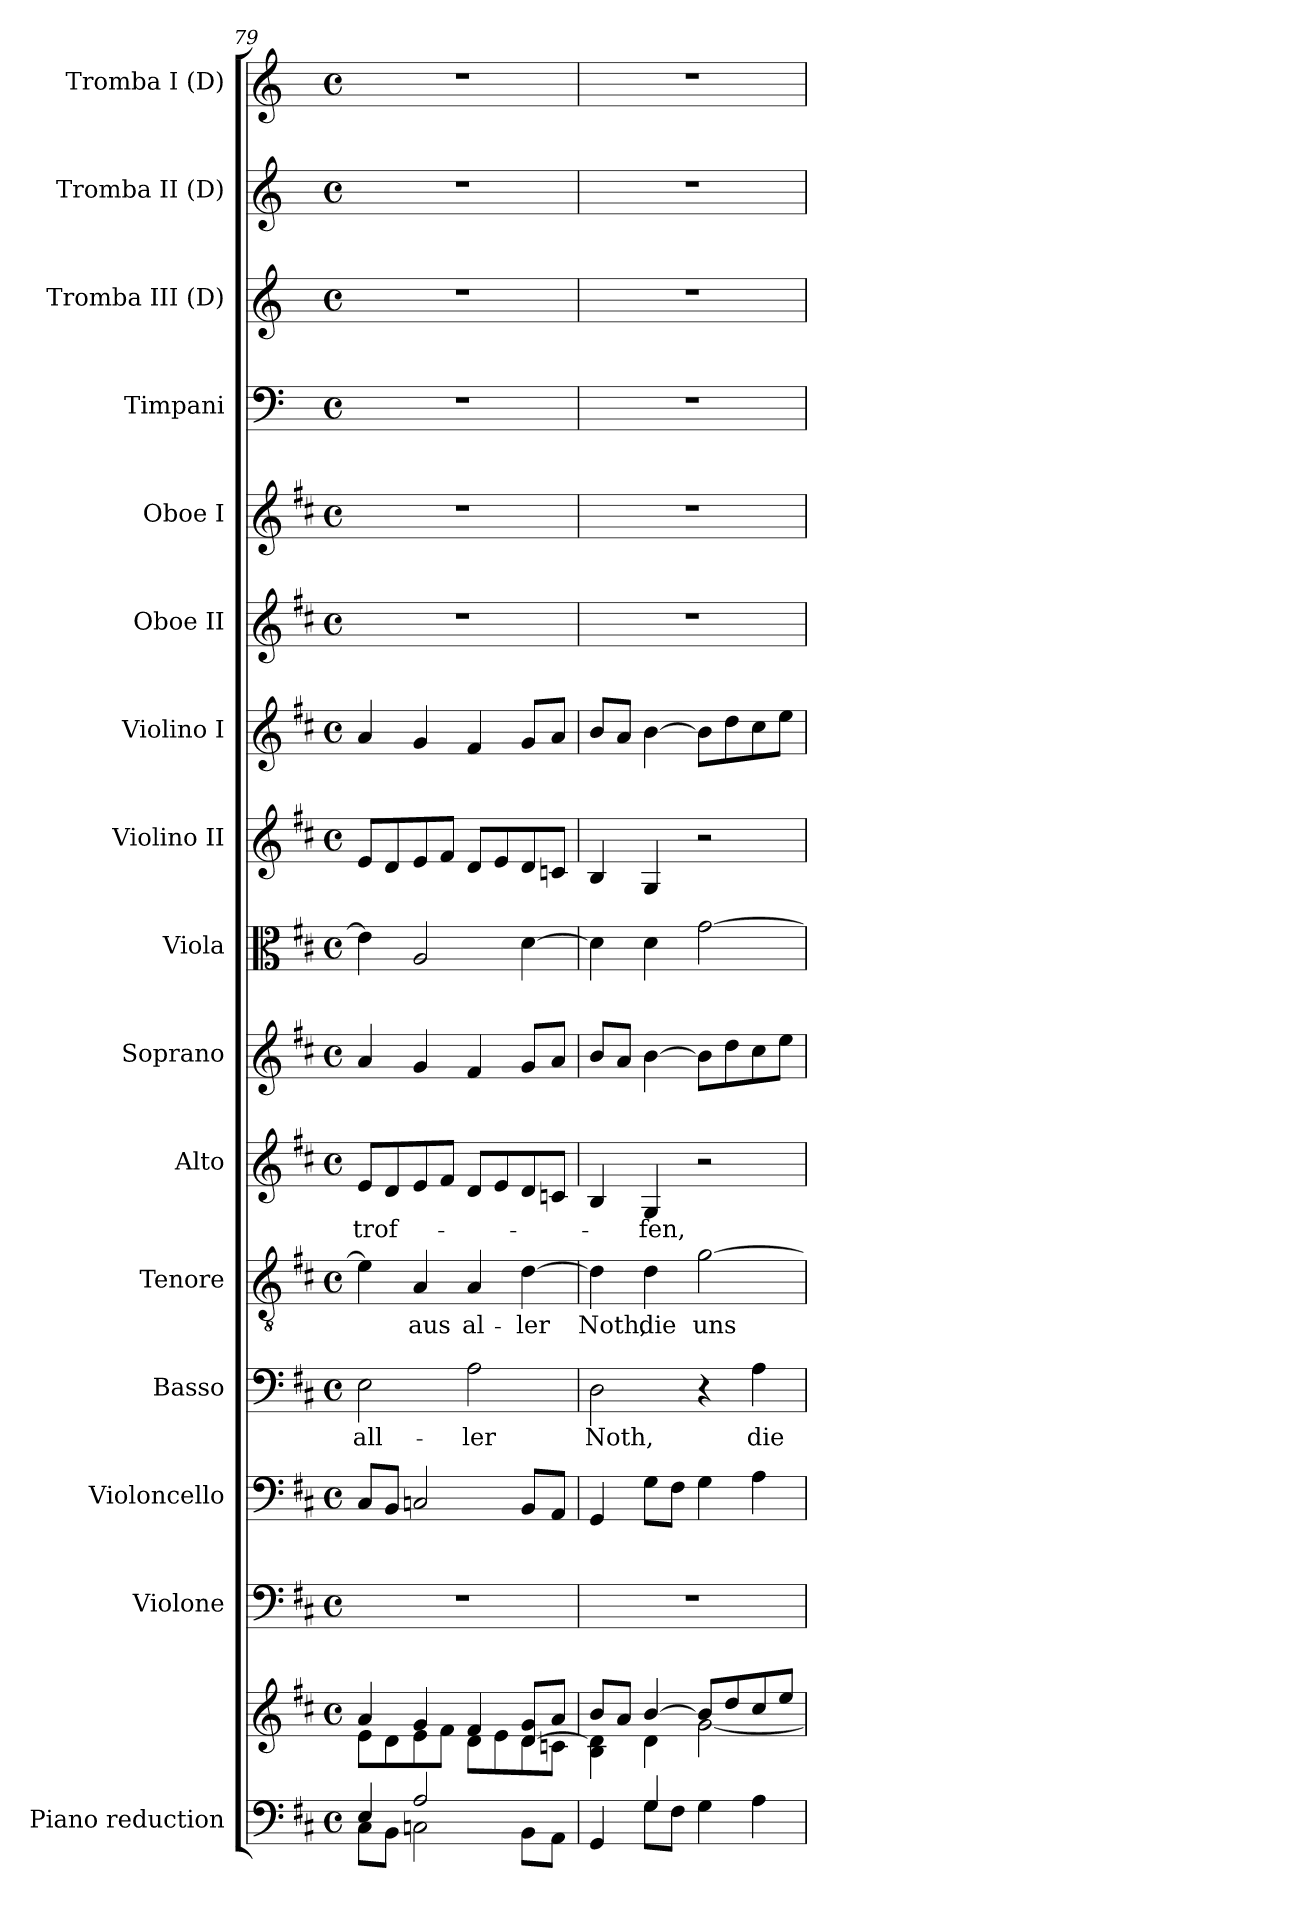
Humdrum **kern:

**kern	**kern	**kern	**kern	**kern	**text	**kern	**text	**kern	**text	**kern	**kern	**kern	**kern	**kern	**kern	**kern	**kern	**kern	**kern
*part16	*part16	*part15	*part14	*part13	*part13	*part12	*part12	*part11	*part11	*part10	*part9	*part8	*part7	*part6	*part5	*part4	*part3	*part2	*part1
*staff17	*staff16	*staff15	*staff14	*staff13	*staff13	*staff12	*staff12	*staff11	*staff11	*staff10	*staff9	*staff8	*staff7	*staff6	*staff5	*staff4	*staff3	*staff2	*staff1
*I"Piano reduction	*	*I"Violone	*I"Violoncello	*I"Basso	*	*I"Tenore	*	*I"Alto	*	*I"Soprano	*I"Viola	*I"Violino II	*I"Violino I	*I"Oboe II	*I"Oboe I	*I"Timpani	*I"Tromba III (D)	*I"Tromba II (D)	*I"Tromba I (D)
*I'Pno	*	*	*	*	*	*	*	*	*	*	*	*	*	*I'Ob	*I'Ob	*I'Timp	*	*	*
*clefF4	*clefG2	*clefF4	*clefF4	*clefF4	*	*clefGv2	*	*clefG2	*	*clefG2	*clefC3	*clefG2	*clefG2	*clefG2	*clefG2	*clefF4	*clefG2	*clefG2	*clefG2
*	*	*ITrd7c12	*	*	*	*	*	*	*	*	*	*	*	*	*	*	*ITrd-1c-2	*ITrd-1c-2	*ITrd-1c-2
*k[f#c#]	*k[f#c#]	*k[f#c#]	*k[f#c#]	*k[f#c#]	*	*k[f#c#]	*	*k[f#c#]	*	*k[f#c#]	*k[f#c#]	*k[f#c#]	*k[f#c#]	*k[f#c#]	*k[f#c#]	*k[]	*k[f#c#]	*k[f#c#]	*k[f#c#]
*M4/4	*M4/4	*M4/4	*M4/4	*M4/4	*	*M4/4	*	*M4/4	*	*M4/4	*M4/4	*M4/4	*M4/4	*M4/4	*M4/4	*M4/4	*M4/4	*M4/4	*M4/4
*met(c)	*met(c)	*met(c)	*met(c)	*met(c)	*	*met(c)	*	*met(c)	*	*met(c)	*met(c)	*met(c)	*met(c)	*met(c)	*met(c)	*met(c)	*met(c)	*met(c)	*met(c)
=79	=79	=79	=79	=79	=79	=79	=79	=79	=79	=79	=79	=79	=79	=79	=79	=79	=79	=79	=79
*^	*^	*	*	*	*	*	*	*	*	*	*	*	*	*	*	*	*	*	*
*	*	*	*^	*	*	*	*	*	*	*	*	*	*	*	*	*	*	*	*	*	*
!	!	!	!	!	!	!	!	!LO:LY:b	!	!	!	!LO:LY:b	!	!	!	!	!	!	!	!	!	!
4E/	8C#\L	4a/	8e\L	2.ryy	1r	8C#/L	2E\	all-	4e\]	.	8e/L	trof-	4a/	4e\]	8e/L	4a/	1r	1r	1r	1r	1r	1r
.	8BB\J	.	8d\	.	.	8BB/J	.	.	.	.	8d/	.	.	.	8d/	.	.	.	.	.	.	.
!	!	!	!	!	!	!	!	!	!	!LO:LY:b	!	!	!	!	!	!	!	!	!	!	!	!
2A/	2Cn\	4g/	8e\	.	.	2Cn/	.	.	4A/	aus	8e/	.	4g/	2A/	8e/	4g/	.	.	.	.	.	.
.	.	.	8f#\J	.	.	.	.	.	.	.	8f#/J	.	.	.	8f#/J	.	.	.	.	.	.	.
!	!	!	!	!	!	!	!	!LO:LY:b	!	!LO:LY:b	!	!	!	!	!	!	!	!	!	!	!	!
.	.	4f#/	8d\L	.	.	.	2A\	-ler	4A/	al-	8d/L	.	4f#/	.	8d/L	4f#/	.	.	.	.	.	.
.	.	.	8e\	.	.	.	.	.	.	.	8e/	.	.	.	8e/	.	.	.	.	.	.	.
!	!	!	!	!	!	!	!	!	!	!LO:LY:b	!	!	!	!	!	!	!	!	!	!	!	!
4ryy	8BB\L	8g/L	8d\	[4d/	.	8BB/L	.	.	[4d\	ler	8d/	.	8g/L	[4d\	8d/	8g/L	.	.	.	.	.	.
.	8AA\J	8a/J	8cn\J	.	.	8AA/J	.	.	.	.	8cn/J	.	8a/J	.	8cn/J	8a/J	.	.	.	.	.	.
*	*	*	*v	*v	*	*	*	*	*	*	*	*	*	*	*	*	*	*	*	*	*	*
!!LO:PB:g=z
=80	=80	=80	=80	=80	=80	=80	=80	=80	=80	=80	=80	=80	=80	=80	=80	=80	=80	=80	=80	=80	=80
!	!	!	!	!	!	!	!LO:LY:b	!	!LO:LY:b	!	!	!	!	!	!	!	!	!	!	!	!
4GG/	4ryy	8b/L	4B\ 4d\]	1r	4GG/	2D\	Noth,	4d\]	Noth,	4B/	.	8b/L	4d\]	4B/	8b/L	1r	1r	1r	1r	1r	1r
.	.	8a/J	.	.	.	.	.	.	.	.	.	8a/J	.	.	8a/J	.	.	.	.	.	.
!	!	!	!	!	!	!	!	!	!LO:LY:b	!	!LO:LY:b	!	!	!	!	!	!	!	!	!	!
4G/	8G\L	[4b/	4d\	.	8G\L	.	.	4d\	die	4G/	fen,	[4b\	4d\	4G/	[4b\	.	.	.	.	.	.
.	8F#\J	.	.	.	8F#\J	.	.	.	.	.	.	.	.	.	.	.	.	.	.	.	.
!	!	!	!	!	!	!	!	!	!LO:LY:b	!	!	!	!	!	!	!	!	!	!	!	!
2ryy	4G\	8b/L]	[2g\	.	4G\	4r	.	[2g\	uns	2r	.	8b\L]	[2g\	2r	8b\L]	.	.	.	.	.	.
.	.	8dd/	.	.	.	.	.	.	.	.	.	8dd\	.	.	8dd\	.	.	.	.	.	.
!	!	!	!	!	!	!	!LO:LY:b	!	!	!	!	!	!	!	!	!	!	!	!	!	!
.	4A\	8cc#/	.	.	4A\	4A\	die	.	.	.	.	8cc#\	.	.	8cc#\	.	.	.	.	.	.
.	.	8ee/J	.	.	.	.	.	.	.	.	.	8ee\J	.	.	8ee\J	.	.	.	.	.	.
*v	*v	*	*	*	*	*	*	*	*	*	*	*	*	*	*	*	*	*	*	*	*
*	*v	*v	*	*	*	*	*	*	*	*	*	*	*	*	*	*	*	*	*	*
=	=	=	=	=	=	=	=	=	=	=	=	=	=	=	=	=	=	=	=
*-	*-	*-	*-	*-	*-	*-	*-	*-	*-	*-	*-	*-	*-	*-	*-	*-	*-	*-	*-
